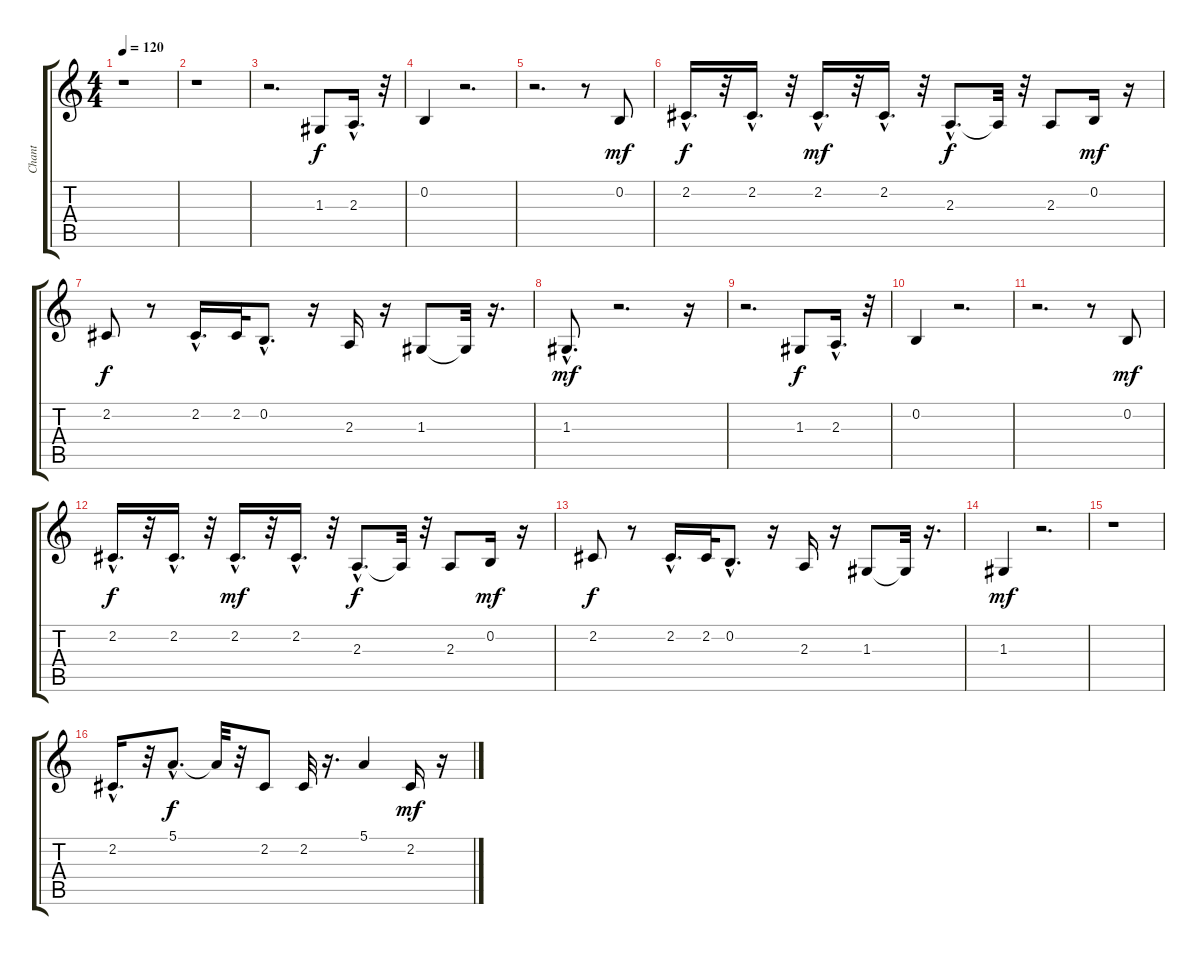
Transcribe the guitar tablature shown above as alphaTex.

\track ("Chant" "Chant") {instrument harmonica}
\staff {score tabs}
\tuning (E4 B3 G3 D3 A2 E2) {hide}
\ts (4 4)
\tempo 120
\clef g2
\ks c
r.1{dy f} |
r.1 |
r.2{d} 1.3.8 2.3{hac}.16{d} r.32 |
0.2.4 r.2{d} |
r.2{d} r.8 0.2.8{dy mf} |
2.2{hac}.16{d dy f} r.32 2.2{hac}.16{d} r.32 2.2{hac}.16{d dy mf} r.32 2.2{hac}.16{d} r.32 2.3{hac}.8{d dy f} 2.3{t}.32 r.32 2.3.8 0.2.16{dy mf} r.16 |
2.2.8{dy f} r.8 2.2{hac}.16{d} 2.2.32 0.2{hac}.8{d} r.16 2.3.16 r.16 1.3.8 1.3{t}.32 r.16{d} |
1.3{hac}.8{d dy mf} r.2{d} r.16 |
r.2{d} 1.3.8{dy f} 2.3{hac}.16{d} r.32 |
0.2.4 r.2{d} |
r.2{d} r.8 0.2.8{dy mf} |
2.2{hac}.16{d dy f} r.32 2.2{hac}.16{d} r.32 2.2{hac}.16{d dy mf} r.32 2.2{hac}.16{d} r.32 2.3{hac}.8{d dy f} 2.3{t}.32 r.32 2.3.8 0.2.16{dy mf} r.16 |
2.2.8{dy f} r.8 2.2{hac}.16{d} 2.2.32 0.2{hac}.8{d} r.16 2.3.16 r.16 1.3.8 1.3{t}.32 r.16{d} |
1.3.4{dy mf} r.2{d} |
r.1 |
2.2{hac}.16{d} r.32 5.1{hac}.8{d dy f} 5.1{t}.32 r.32 2.2.8 2.2.32 r.16{d} 5.1.4 2.2.16{dy mf} r.16
